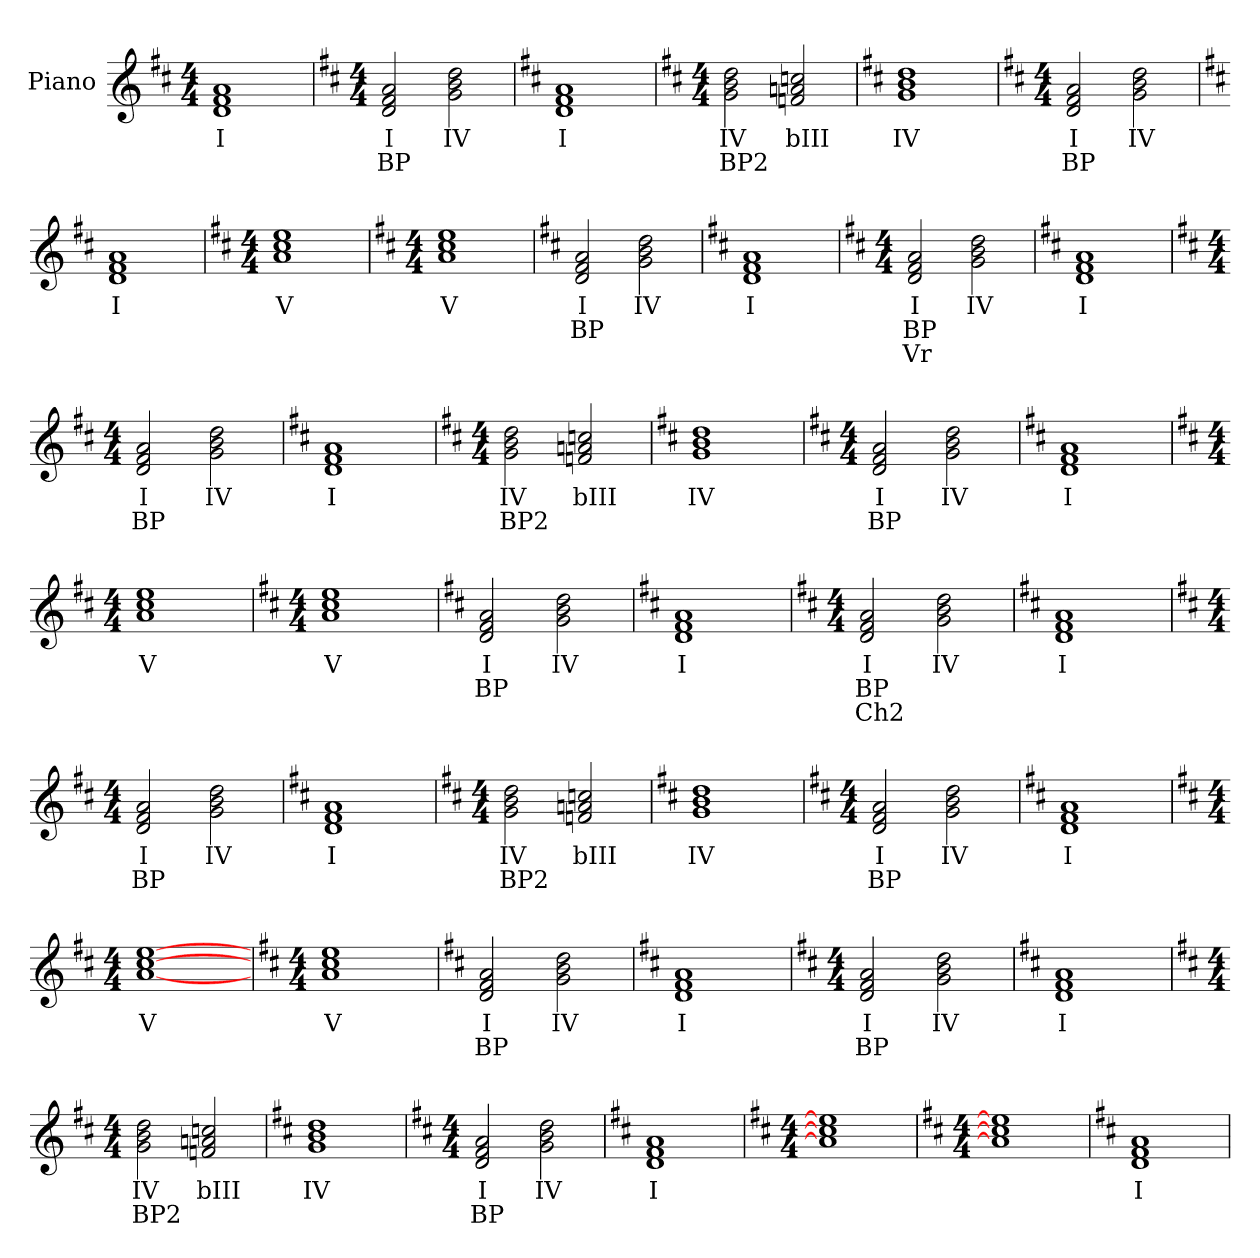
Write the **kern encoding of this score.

**kern	**text	**text	**text
*part1	*part1	*part1	*part1
*staff1	*staff1	*staff1	*staff1
*I"Piano	*	*	*
*I'Pno	*	*	*
*k[f#c#]	*	*	*
*D:	*	*	*
*M4/4	*	*	*
=	=	=	=
1d 1f# 1a	I	.	.
=	=	=	=
*k[f#c#]	*	*	*
*D:	*	*	*
*M4/4	*	*	*
2d 2f# 2a	I	BP	.
2g 2b 2dd	IV	.	.
=	=	=	=
*k[f#c#]	*	*	*
*D:	*	*	*
1d 1f# 1a	I	.	.
=	=	=	=
*k[f#c#]	*	*	*
*D:	*	*	*
*M4/4	*	*	*
2g 2b 2dd	IV	BP2	.
2fn 2an 2ccn	bIII	.	.
=	=	=	=
*k[f#c#]	*	*	*
*D:	*	*	*
1g 1b 1dd	IV	.	.
=	=	=	=
*k[f#c#]	*	*	*
*D:	*	*	*
*M4/4	*	*	*
2d 2f# 2a	I	BP	.
2g 2b 2dd	IV	.	.
=	=	=	=
*k[f#c#]	*	*	*
*D:	*	*	*
1d 1f# 1a	I	.	.
=	=	=	=
*k[f#c#]	*	*	*
*D:	*	*	*
*M4/4	*	*	*
1a 1cc# 1ee	V	.	.
=	=	=	=
*k[f#c#]	*	*	*
*D:	*	*	*
*M4/4	*	*	*
1a 1cc# 1ee	V	.	.
=	=	=	=
*k[f#c#]	*	*	*
*D:	*	*	*
2d 2f# 2a	I	BP	.
2g 2b 2dd	IV	.	.
=	=	=	=
*k[f#c#]	*	*	*
*D:	*	*	*
1d 1f# 1a	I	.	.
=	=	=	=
*k[f#c#]	*	*	*
*D:	*	*	*
*M4/4	*	*	*
2d 2f# 2a	I	BP	Vr
2g 2b 2dd	IV	.	.
=	=	=	=
*k[f#c#]	*	*	*
*D:	*	*	*
1d 1f# 1a	I	.	.
=	=	=	=
*k[f#c#]	*	*	*
*D:	*	*	*
*M4/4	*	*	*
2d 2f# 2a	I	BP	.
2g 2b 2dd	IV	.	.
=	=	=	=
*k[f#c#]	*	*	*
*D:	*	*	*
1d 1f# 1a	I	.	.
=	=	=	=
*k[f#c#]	*	*	*
*D:	*	*	*
*M4/4	*	*	*
2g 2b 2dd	IV	BP2	.
2fn 2an 2ccn	bIII	.	.
=	=	=	=
*k[f#c#]	*	*	*
*D:	*	*	*
1g 1b 1dd	IV	.	.
=	=	=	=
*k[f#c#]	*	*	*
*D:	*	*	*
*M4/4	*	*	*
2d 2f# 2a	I	BP	.
2g 2b 2dd	IV	.	.
=	=	=	=
*k[f#c#]	*	*	*
*D:	*	*	*
1d 1f# 1a	I	.	.
=	=	=	=
*k[f#c#]	*	*	*
*D:	*	*	*
*M4/4	*	*	*
1a 1cc# 1ee	V	.	.
=	=	=	=
*k[f#c#]	*	*	*
*D:	*	*	*
*M4/4	*	*	*
1a 1cc# 1ee	V	.	.
=	=	=	=
*k[f#c#]	*	*	*
*D:	*	*	*
2d 2f# 2a	I	BP	.
2g 2b 2dd	IV	.	.
=	=	=	=
*k[f#c#]	*	*	*
*D:	*	*	*
1d 1f# 1a	I	.	.
=	=	=	=
*k[f#c#]	*	*	*
*D:	*	*	*
*M4/4	*	*	*
2d 2f# 2a	I	BP	Ch2
2g 2b 2dd	IV	.	.
=	=	=	=
*k[f#c#]	*	*	*
*D:	*	*	*
1d 1f# 1a	I	.	.
=	=	=	=
*k[f#c#]	*	*	*
*D:	*	*	*
*M4/4	*	*	*
2d 2f# 2a	I	BP	.
2g 2b 2dd	IV	.	.
=	=	=	=
*k[f#c#]	*	*	*
*D:	*	*	*
1d 1f# 1a	I	.	.
=	=	=	=
*k[f#c#]	*	*	*
*D:	*	*	*
*M4/4	*	*	*
2g 2b 2dd	IV	BP2	.
2fn 2an 2ccn	bIII	.	.
=	=	=	=
*k[f#c#]	*	*	*
*D:	*	*	*
1g 1b 1dd	IV	.	.
=	=	=	=
*k[f#c#]	*	*	*
*D:	*	*	*
*M4/4	*	*	*
2d 2f# 2a	I	BP	.
2g 2b 2dd	IV	.	.
=	=	=	=
*k[f#c#]	*	*	*
*D:	*	*	*
1d 1f# 1a	I	.	.
=	=	=	=
*k[f#c#]	*	*	*
*D:	*	*	*
*M4/4	*	*	*
[1a [1cc# [1ee	V	.	.
=	=	=	=
*k[f#c#]	*	*	*
*D:	*	*	*
*M4/4	*	*	*
1a 1cc# 1ee	V	.	.
=	=	=	=
*k[f#c#]	*	*	*
*D:	*	*	*
2d 2f# 2a	I	BP	.
2g 2b 2dd	IV	.	.
=	=	=	=
*k[f#c#]	*	*	*
*D:	*	*	*
1d 1f# 1a	I	.	.
=	=	=	=
*k[f#c#]	*	*	*
*D:	*	*	*
*M4/4	*	*	*
2d 2f# 2a	I	BP	.
2g 2b 2dd	IV	.	.
=	=	=	=
*k[f#c#]	*	*	*
*D:	*	*	*
1d 1f# 1a	I	.	.
=	=	=	=
*k[f#c#]	*	*	*
*D:	*	*	*
*M4/4	*	*	*
2g 2b 2dd	IV	BP2	.
2fn 2an 2ccn	bIII	.	.
=	=	=	=
*k[f#c#]	*	*	*
*D:	*	*	*
1g 1b 1dd	IV	.	.
=	=	=	=
*k[f#c#]	*	*	*
*D:	*	*	*
*M4/4	*	*	*
2d 2f# 2a	I	BP	.
2g 2b 2dd	IV	.	.
=	=	=	=
*k[f#c#]	*	*	*
*D:	*	*	*
1d 1f# 1a	I	.	.
=	=	=	=
*k[f#c#]	*	*	*
*D:	*	*	*
*M4/4	*	*	*
1a] 1cc#] 1ee]	.	.	.
=	=	=	=
*k[f#c#]	*	*	*
*D:	*	*	*
*M4/4	*	*	*
1a] 1cc#] 1ee]	.	.	.
=	=	=	=
*k[f#c#]	*	*	*
*D:	*	*	*
1d 1f# 1a	I	.	.
=	=	=	=
*-	*-	*-	*-
